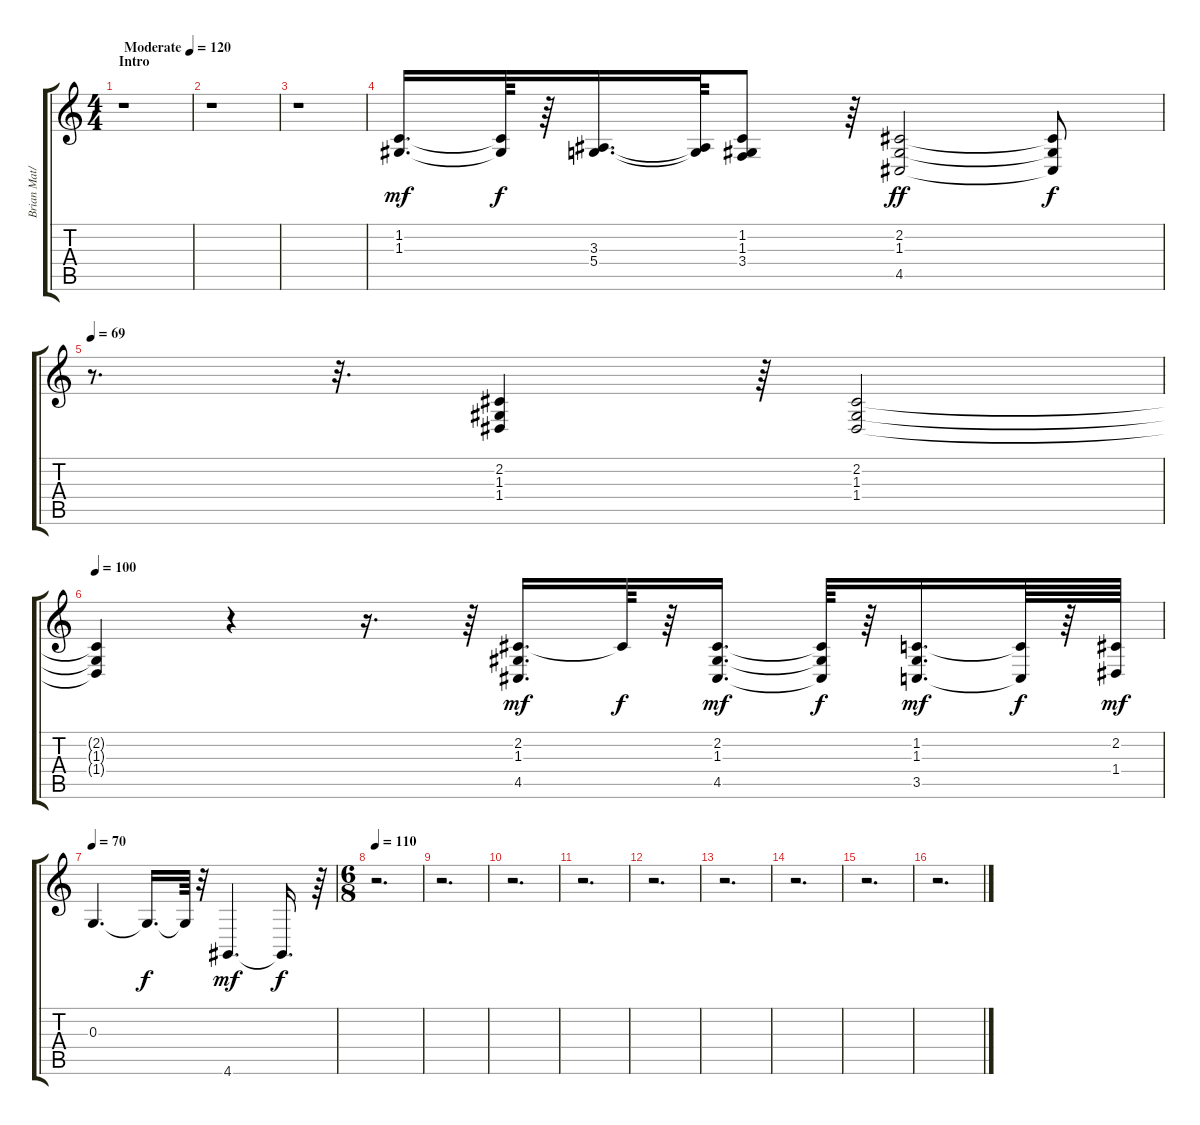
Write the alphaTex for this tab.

\track ("Brian Mat/John Deacon Chorus" "Brian Mat/") {mute instrument choiraahs}
\staff {score tabs}
\tuning (E4 B3 G3 D3 A2 E2) {hide}
\ts (4 4)
\section ("" "Intro")
\tempo (120 "Moderate")
\tempo 58
\tempo (120 "Moderate")
\clef g2
\ks c
r.1{dy mf instrument choiraahs} |
r.1 |
r.1 |
(1.2 1.3).16{d} (1.2{t} 1.3{t}).64{dy f} r.64 (3.3 5.4).16{d} (3.3{t} 5.4{t}).64 (1.2 1.3 3.4).8 r.64 (2.2 1.3 4.5).2{dy ff} (2.2{t} 1.3{t} 4.5{t}).8{dy f} |
\tempo 69
r.8{d} r.32{d} (2.2 1.3 1.4).4 r.64 (2.2 1.3 1.4).2 |
\tempo 100
(2.2{t} 1.3{t} 1.4{t}).4 r.4 r.16{d} r.64 (2.2 1.3 4.5).16{d dy mf} 2.2{t}.64{dy f} r.64 (2.2 1.3 4.5).16{d dy mf} (2.2{t} 1.3{t} 4.5{t}).64{dy f} r.64 (1.2 1.3 3.5).16{d dy mf} (1.2{t} 3.5{t}).64{dy f} r.64 (2.2 1.4).64{dy mf} |
\tempo 70
0.3.4{d} 0.3{t}.16{d dy f} 0.3{t}.64 r.32 4.6.4{d dy mf} 4.6{t}.16{d dy f} r.64 |
\ts (6 8)
\tempo 110
r.2{d} |
r.2{d} |
r.2{d} |
r.2{d} |
r.2{d} |
r.2{d} |
r.2{d} |
r.2{d} |
r.2{d}
